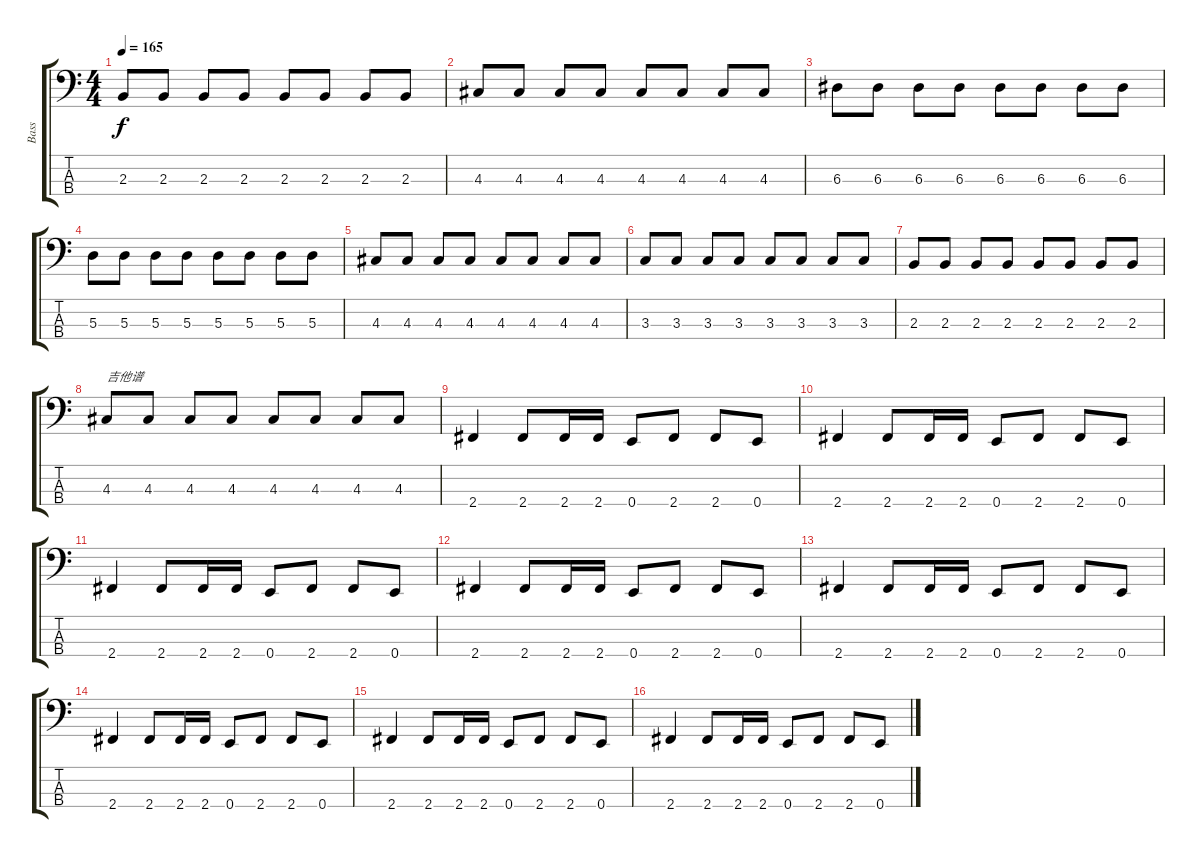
\track ("Bass" "Bass") {instrument electricbasspick}
\staff {score tabs}
\tuning (G2 D2 A1 E1) {hide}
\ts (4 4)
\tempo 165
\clef f4
\ks c
2.3.8{dy f} 2.3.8 2.3.8 2.3.8 2.3.8 2.3.8 2.3.8 2.3.8 |
4.3.8 4.3.8 4.3.8 4.3.8 4.3.8 4.3.8 4.3.8 4.3.8 |
6.3.8 6.3.8 6.3.8 6.3.8 6.3.8 6.3.8 6.3.8 6.3.8 |
5.3.8 5.3.8 5.3.8 5.3.8 5.3.8 5.3.8 5.3.8 5.3.8 |
4.3.8 4.3.8 4.3.8 4.3.8 4.3.8 4.3.8 4.3.8 4.3.8 |
3.3.8 3.3.8 3.3.8 3.3.8 3.3.8 3.3.8 3.3.8 3.3.8 |
2.3.8 2.3.8 2.3.8 2.3.8 2.3.8 2.3.8 2.3.8 2.3.8 |
4.3.8{txt "吉他谱"} 4.3.8 4.3.8 4.3.8 4.3.8 4.3.8 4.3.8 4.3.8 |
2.4.4 2.4.8 2.4.16 2.4.16 0.4.8 2.4.8 2.4.8 0.4.8 |
2.4.4 2.4.8 2.4.16 2.4.16 0.4.8 2.4.8 2.4.8 0.4.8 |
2.4.4 2.4.8 2.4.16 2.4.16 0.4.8 2.4.8 2.4.8 0.4.8 |
2.4.4 2.4.8 2.4.16 2.4.16 0.4.8 2.4.8 2.4.8 0.4.8 |
2.4.4 2.4.8 2.4.16 2.4.16 0.4.8 2.4.8 2.4.8 0.4.8 |
2.4.4 2.4.8 2.4.16 2.4.16 0.4.8 2.4.8 2.4.8 0.4.8 |
2.4.4 2.4.8 2.4.16 2.4.16 0.4.8 2.4.8 2.4.8 0.4.8 |
2.4.4 2.4.8 2.4.16 2.4.16 0.4.8 2.4.8 2.4.8 0.4.8
